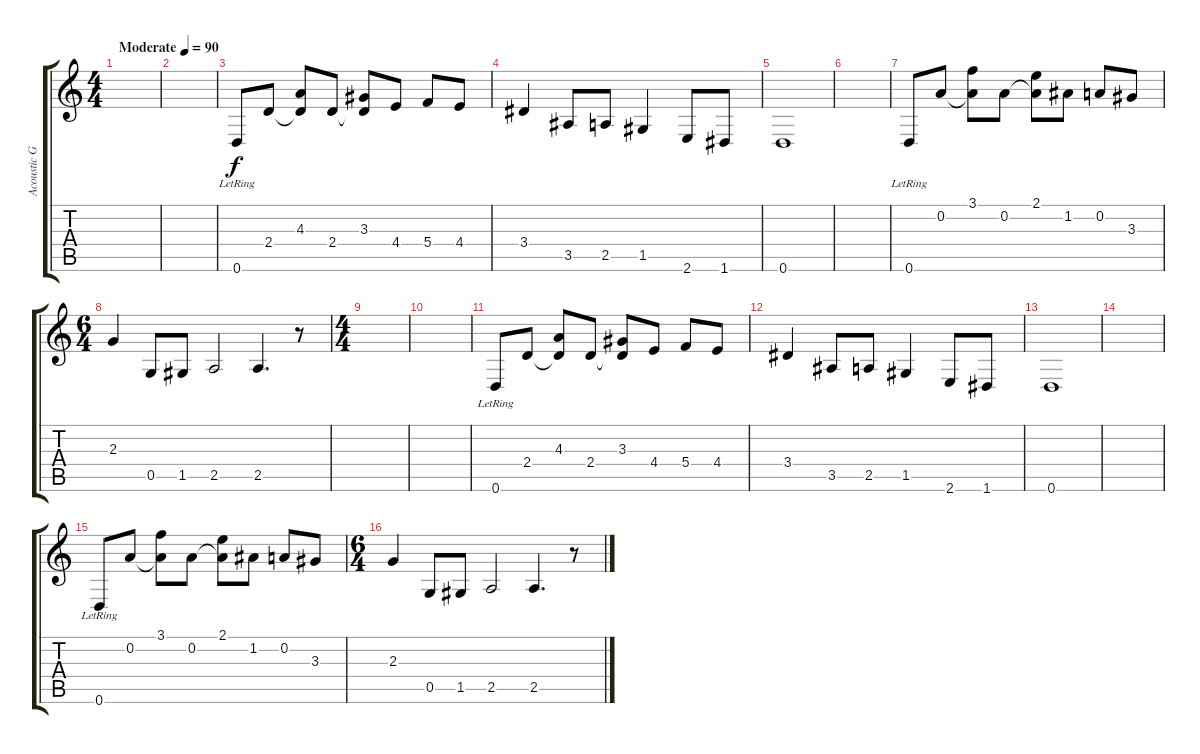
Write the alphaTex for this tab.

\track ("Acoustic Guitar R" "Acoustic G") {instrument acousticguitarsteel}
\staff {score tabs}
\tuning (D4 A3 F3 C3 G2 D2) {hide}
\ts (4 4)
\tempo (90 "Moderate")
\clef g2
\ks c
|
|
0.6{lr}.8 2.4.8 (4.3 2.4{t}).8 2.4.8 (3.3 2.4{t}).8 4.4.8 5.4.8 4.4.8 |
3.4.4 3.5.8 2.5.8 1.5.4 2.6.8 1.6.8 |
0.6.1 |
|
0.6{lr}.8 0.2.8 (3.1 0.2{t}).8 0.2.8 (2.1 0.2{t}).8 1.2.8 0.2.8 3.3.8 |
\ts (6 4)
2.3.4 0.5.8 1.5.8 2.5.2 2.5.4{d} r.8 |
\ts (4 4)
|
|
0.6{lr}.8 2.4.8 (4.3 2.4{t}).8 2.4.8 (3.3 2.4{t}).8 4.4.8 5.4.8 4.4.8 |
3.4.4 3.5.8 2.5.8 1.5.4 2.6.8 1.6.8 |
0.6.1 |
|
0.6{lr}.8 0.2.8 (3.1 0.2{t}).8 0.2.8 (2.1 0.2{t}).8 1.2.8 0.2.8 3.3.8 |
\ts (6 4)
2.3.4 0.5.8 1.5.8 2.5.2 2.5.4{d} r.8
